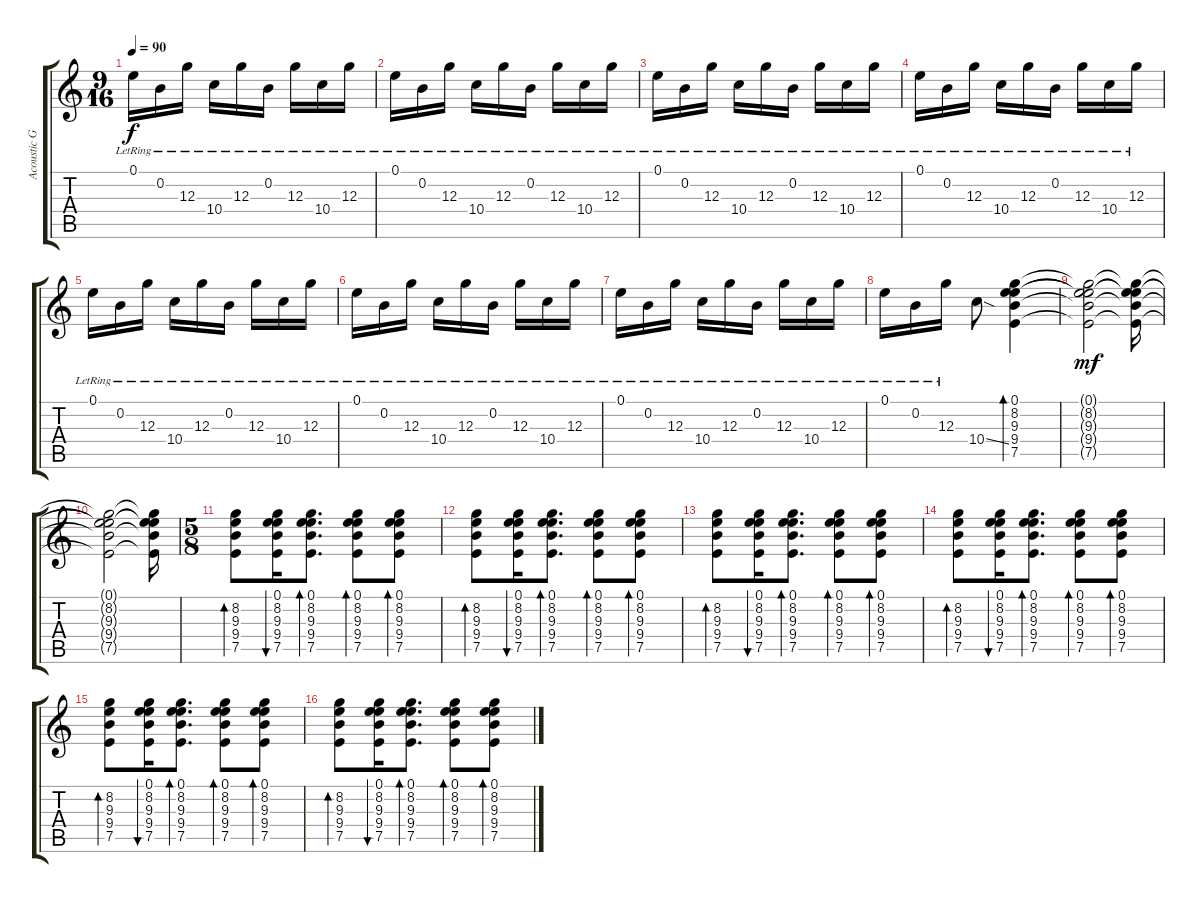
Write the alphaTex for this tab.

\track ("Acoustic Guitar" "Acoustic G") {instrument acousticguitarsteel}
\staff {score tabs}
\tuning (E4 B3 G3 D3 A2 E2) {hide}
\ts (9 16)
\tempo 90
\clef g2
\ks c
0.1{lr}.16{dy f instrument acousticguitarsteel} 0.2{lr}.16 12.3{lr}.16 10.4{lr}.16 12.3{lr}.16 0.2{lr}.16 12.3{lr}.16 10.4{lr}.16 12.3{lr}.16 |
0.1{lr}.16 0.2{lr}.16 12.3{lr}.16 10.4{lr}.16 12.3{lr}.16 0.2{lr}.16 12.3{lr}.16 10.4{lr}.16 12.3{lr}.16 |
0.1{lr}.16 0.2{lr}.16 12.3{lr}.16 10.4{lr}.16 12.3{lr}.16 0.2{lr}.16 12.3{lr}.16 10.4{lr}.16 12.3{lr}.16 |
0.1{lr}.16 0.2{lr}.16 12.3{lr}.16 10.4{lr}.16 12.3{lr}.16 0.2{lr}.16 12.3{lr}.16 10.4{lr}.16 12.3{lr}.16 |
0.1{lr}.16 0.2{lr}.16 12.3{lr}.16 10.4{lr}.16 12.3{lr}.16 0.2{lr}.16 12.3{lr}.16 10.4{lr}.16 12.3{lr}.16 |
0.1{lr}.16 0.2{lr}.16 12.3{lr}.16 10.4{lr}.16 12.3{lr}.16 0.2{lr}.16 12.3{lr}.16 10.4{lr}.16 12.3{lr}.16 |
0.1{lr}.16 0.2{lr}.16 12.3{lr}.16 10.4{lr}.16 12.3{lr}.16 0.2{lr}.16 12.3{lr}.16 10.4{lr}.16 12.3{lr}.16 |
0.1{lr}.16 0.2{lr}.16 12.3{lr}.16 10.4{ss}.8 (0.1 8.2 9.3 9.4 7.5).4{bd 480} |
(0.1{t} 8.2{t} 9.3{t} 9.4{t} 7.5{t}).2{dy mf} (0.1{t} 8.2{t} 9.3{t} 9.4{t} 7.5{t}).16 |
(0.1{t} 8.2{t} 9.3{t} 9.4{t} 7.5{t}).2 (0.1{t} 8.2{t} 9.3{t} 9.4{t} 7.5{t}).16 |
\ts (5 8)
(8.2 9.3 9.4 7.5).8{bd 60 volume 6} (0.1 8.2 9.3 9.4 7.5).16{bu 60} (0.1 8.2 9.3 9.4 7.5).8{d bd 30} (0.1 8.2 9.3 9.4 7.5).8{bd 30} (0.1 8.2 9.3 9.4 7.5).8{bd 30} |
(8.2 9.3 9.4 7.5).8{bd 60} (0.1 8.2 9.3 9.4 7.5).16{bu 60} (0.1 8.2 9.3 9.4 7.5).8{d bd 30} (0.1 8.2 9.3 9.4 7.5).8{bd 30} (0.1 8.2 9.3 9.4 7.5).8{bd 30} |
(8.2 9.3 9.4 7.5).8{bd 60} (0.1 8.2 9.3 9.4 7.5).16{bu 60} (0.1 8.2 9.3 9.4 7.5).8{d bd 30} (0.1 8.2 9.3 9.4 7.5).8{bd 30} (0.1 8.2 9.3 9.4 7.5).8{bd 30} |
(8.2 9.3 9.4 7.5).8{bd 60} (0.1 8.2 9.3 9.4 7.5).16{bu 60} (0.1 8.2 9.3 9.4 7.5).8{d bd 30} (0.1 8.2 9.3 9.4 7.5).8{bd 30} (0.1 8.2 9.3 9.4 7.5).8{bd 30} |
(8.2 9.3 9.4 7.5).8{bd 60} (0.1 8.2 9.3 9.4 7.5).16{bu 60} (0.1 8.2 9.3 9.4 7.5).8{d bd 30} (0.1 8.2 9.3 9.4 7.5).8{bd 30} (0.1 8.2 9.3 9.4 7.5).8{bd 30} |
(8.2 9.3 9.4 7.5).8{bd 60} (0.1 8.2 9.3 9.4 7.5).16{bu 60} (0.1 8.2 9.3 9.4 7.5).8{d bd 30} (0.1 8.2 9.3 9.4 7.5).8{bd 30} (0.1 8.2 9.3 9.4 7.5).8{bd 30}
